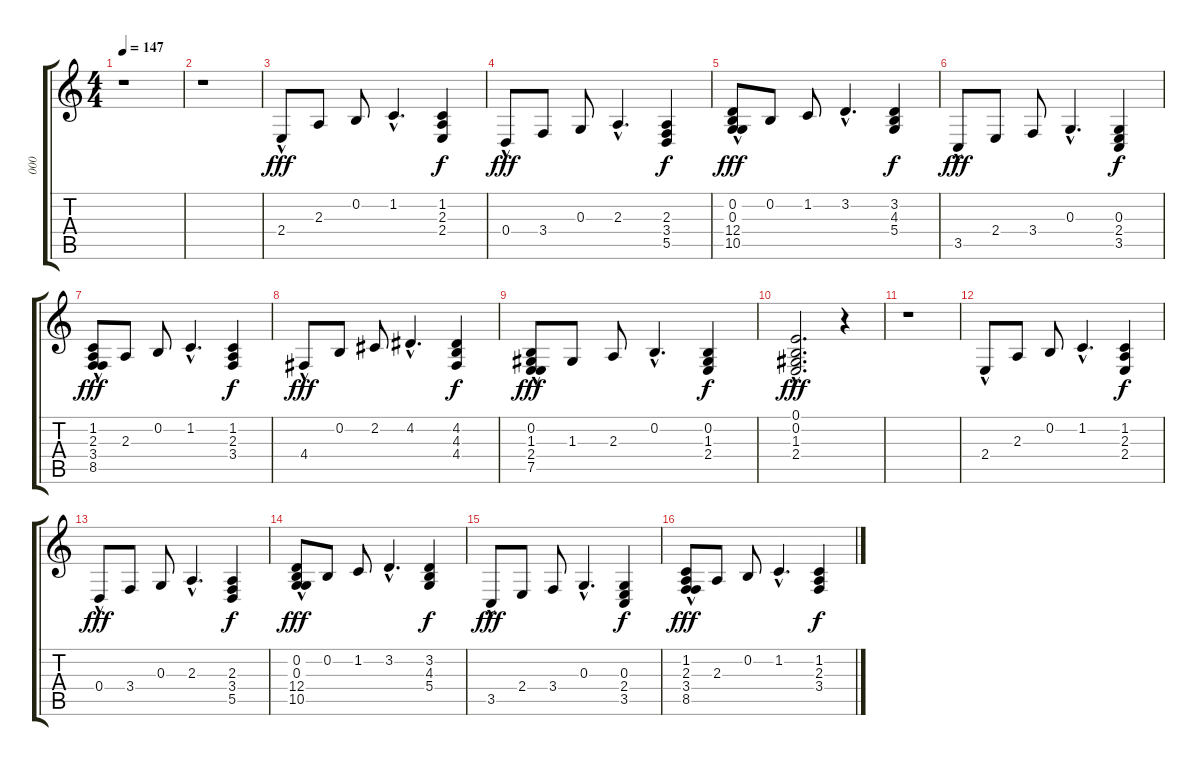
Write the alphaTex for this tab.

\track ("000" "000") {instrument acousticgrandpiano}
\staff {score tabs}
\tuning (E4 B3 G3 D3 A2 E2) {hide}
\ts (4 4)
\tempo 147
\clef g2
\ks c
r.1{dy fff instrument acousticgrandpiano} |
r.1 |
2.4{hac}.8 2.3.8 0.2.8 1.2{hac}.4{d} (1.2 2.3 2.4).4{dy f} |
0.4{hac}.8{dy fff} 3.4.8 0.3.8 2.3{hac}.4{d} (2.3 3.4 5.5).4{dy f} |
(0.2 0.3{hac} 12.4 10.5{hac}).8{dy fff} 0.2.8 1.2.8 3.2{hac}.4{d} (3.2 4.3 5.4).4{dy f} |
3.5{hac}.8{dy fff} 2.4.8 3.4.8 0.3{hac}.4{d} (0.3 2.4 3.5).4{dy f} |
(1.2 2.3 3.4{hac} 8.5{hac}).8{dy fff} 2.3.8 0.2.8 1.2{hac}.4{d} (1.2 2.3 3.4).4{dy f} |
4.4{hac}.8{dy fff} 0.2.8 2.2.8 4.2{hac}.4{d} (4.2 4.3 4.4).4{dy f} |
(0.2 1.3 2.4{hac} 7.5{hac}).8{dy fff} 1.3.8 2.3.8 0.2{hac}.4{d} (0.2 1.3 2.4).4{dy f} |
(0.1{hac} 0.2 1.3 2.4).2{d dy fff} r.4 |
r.1 |
2.4{hac}.8 2.3.8 0.2.8 1.2{hac}.4{d} (1.2 2.3 2.4).4{dy f} |
0.4{hac}.8{dy fff} 3.4.8 0.3.8 2.3{hac}.4{d} (2.3 3.4 5.5).4{dy f} |
(0.2 0.3{hac} 12.4 10.5{hac}).8{dy fff} 0.2.8 1.2.8 3.2{hac}.4{d} (3.2 4.3 5.4).4{dy f} |
3.5{hac}.8{dy fff} 2.4.8 3.4.8 0.3{hac}.4{d} (0.3 2.4 3.5).4{dy f} |
(1.2 2.3 3.4{hac} 8.5{hac}).8{dy fff} 2.3.8 0.2.8 1.2{hac}.4{d} (1.2 2.3 3.4).4{dy f}
